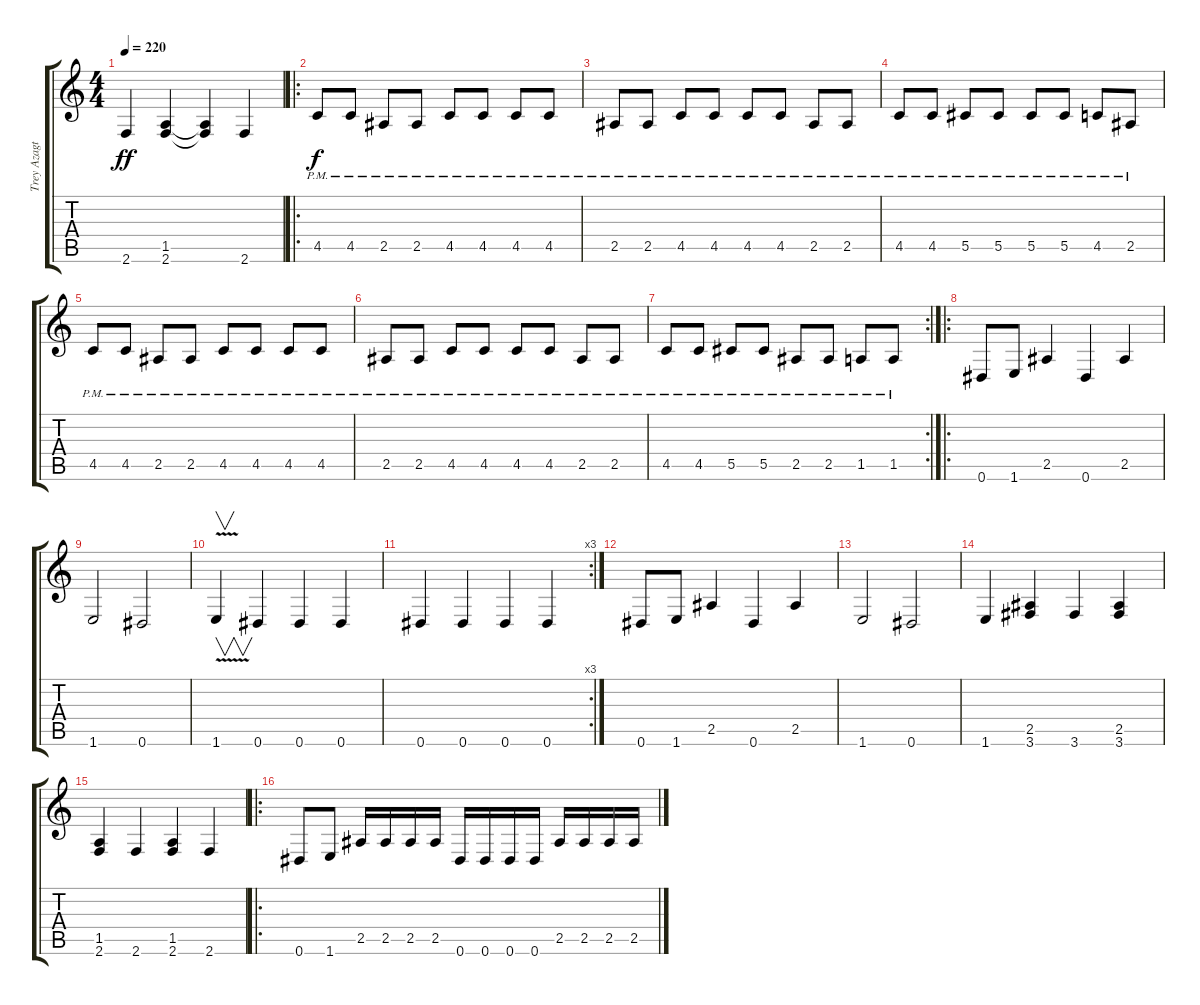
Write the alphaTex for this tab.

\track ("Trey Azagthoth" "Trey Azagt") {instrument distortionguitar}
\staff {score tabs}
\tuning (Eb4 Bb3 Gb3 Db3 Ab2 Eb2) {hide}
\ts (4 4)
\tempo 220
\clef g2
\ks c
2.6.4{dy ff} (1.5 2.6).4 (1.5{t} 2.6{t}).4 2.6.4 |
\ro
4.5{pm}.8{dy f} 4.5{pm}.8 2.5{pm}.8 2.5{pm}.8 4.5{pm}.8 4.5{pm}.8 4.5{pm}.8 4.5{pm}.8 |
2.5{pm}.8 2.5{pm}.8 4.5{pm}.8 4.5{pm}.8 4.5{pm}.8 4.5{pm}.8 2.5{pm}.8 2.5{pm}.8 |
4.5{pm}.8 4.5{pm}.8 5.5{pm}.8 5.5{pm}.8 5.5{pm}.8 5.5{pm}.8 4.5{pm}.8 2.5{pm}.8 |
4.5{pm}.8 4.5{pm}.8 2.5{pm}.8 2.5{pm}.8 4.5{pm}.8 4.5{pm}.8 4.5{pm}.8 4.5{pm}.8 |
2.5{pm}.8 2.5{pm}.8 4.5{pm}.8 4.5{pm}.8 4.5{pm}.8 4.5{pm}.8 2.5{pm}.8 2.5{pm}.8 |
\rc 2
4.5{pm}.8 4.5{pm}.8 5.5{pm}.8 5.5{pm}.8 2.5{pm}.8 2.5{pm}.8 1.5{pm}.8 1.5{pm}.8 |
\ro
0.6.8 1.6.8 2.5.4 0.6.4 2.5.4 |
1.6.2 0.6.2 |
1.6{v}.4{v} 0.6.4 0.6.4 0.6.4 |
\rc 3
0.6.4 0.6.4 0.6.4 0.6.4 |
0.6.8 1.6.8 2.5.4 0.6.4 2.5.4 |
1.6.2 0.6.2 |
1.6.4 (2.5 3.6).4 3.6.4 (2.5 3.6).4 |
(1.5 2.6).4 2.6.4 (1.5 2.6).4 2.6.4 |
\ro
0.6.8 1.6.8 2.5.16 2.5.16 2.5.16 2.5.16 0.6.16 0.6.16 0.6.16 0.6.16 2.5.16 2.5.16 2.5.16 2.5.16
